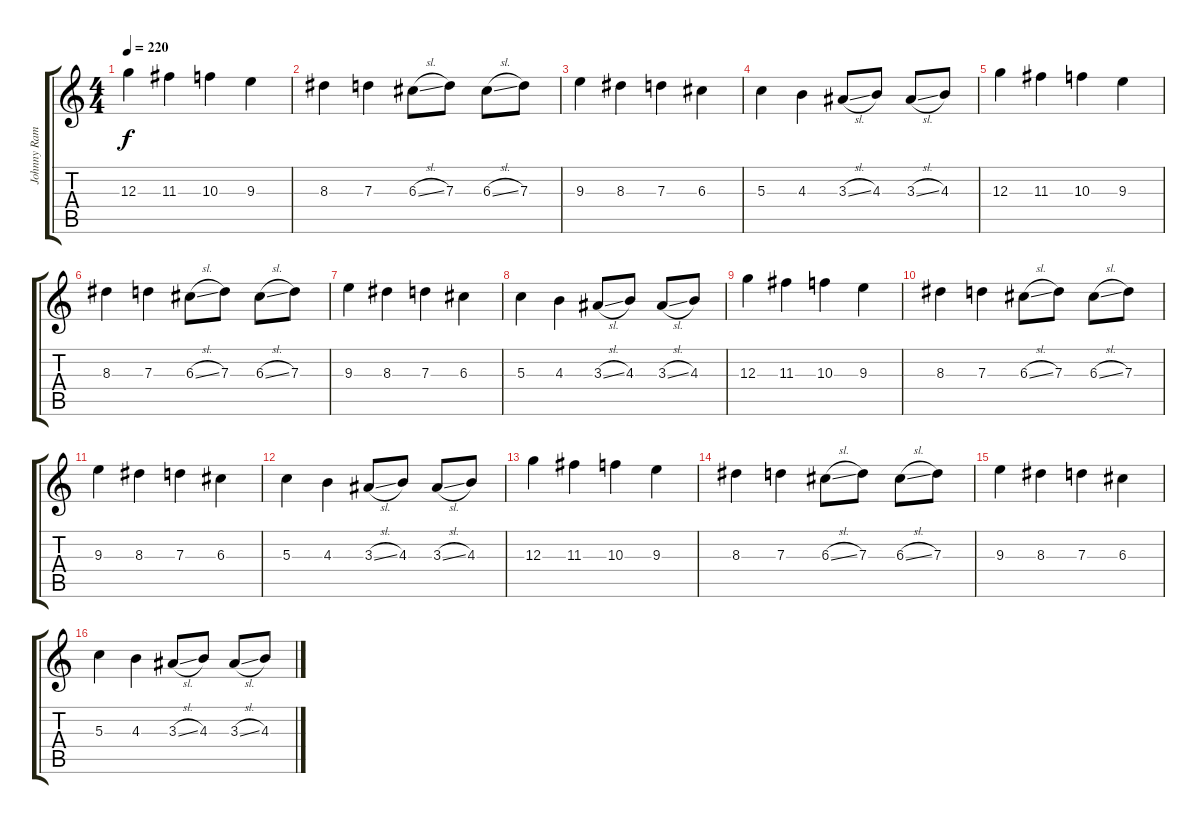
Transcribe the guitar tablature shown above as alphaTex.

\track ("Johnny Ramone 2nd" "Johnny Ram") {instrument overdrivenguitar}
\staff {score tabs}
\tuning (E4 B3 G3 D3 A2 E2) {hide}
\ts (4 4)
\tempo 220
\clef g2
\ks c
12.3.4{dy f volume 8} 11.3.4 10.3.4 9.3.4 |
8.3.4 7.3.4 6.3{sl}.8 7.3.8 6.3{sl}.8 7.3.8 |
9.3.4 8.3.4 7.3.4 6.3.4 |
5.3.4 4.3.4 3.3{sl}.8 4.3.8 3.3{sl}.8 4.3.8 |
12.3.4{volume 6} 11.3.4 10.3.4 9.3.4 |
8.3.4 7.3.4 6.3{sl}.8 7.3.8 6.3{sl}.8 7.3.8 |
9.3.4 8.3.4 7.3.4 6.3.4 |
5.3.4 4.3.4 3.3{sl}.8 4.3.8 3.3{sl}.8 4.3.8 |
12.3.4{volume 4} 11.3.4 10.3.4 9.3.4 |
8.3.4 7.3.4 6.3{sl}.8 7.3.8 6.3{sl}.8 7.3.8 |
9.3.4 8.3.4 7.3.4 6.3.4 |
5.3.4 4.3.4 3.3{sl}.8 4.3.8 3.3{sl}.8 4.3.8 |
12.3.4{volume 2} 11.3.4 10.3.4 9.3.4 |
8.3.4 7.3.4 6.3{sl}.8 7.3.8 6.3{sl}.8 7.3.8 |
9.3.4 8.3.4 7.3.4 6.3.4 |
5.3.4 4.3.4 3.3{sl}.8 4.3.8 3.3{sl}.8 4.3.8
